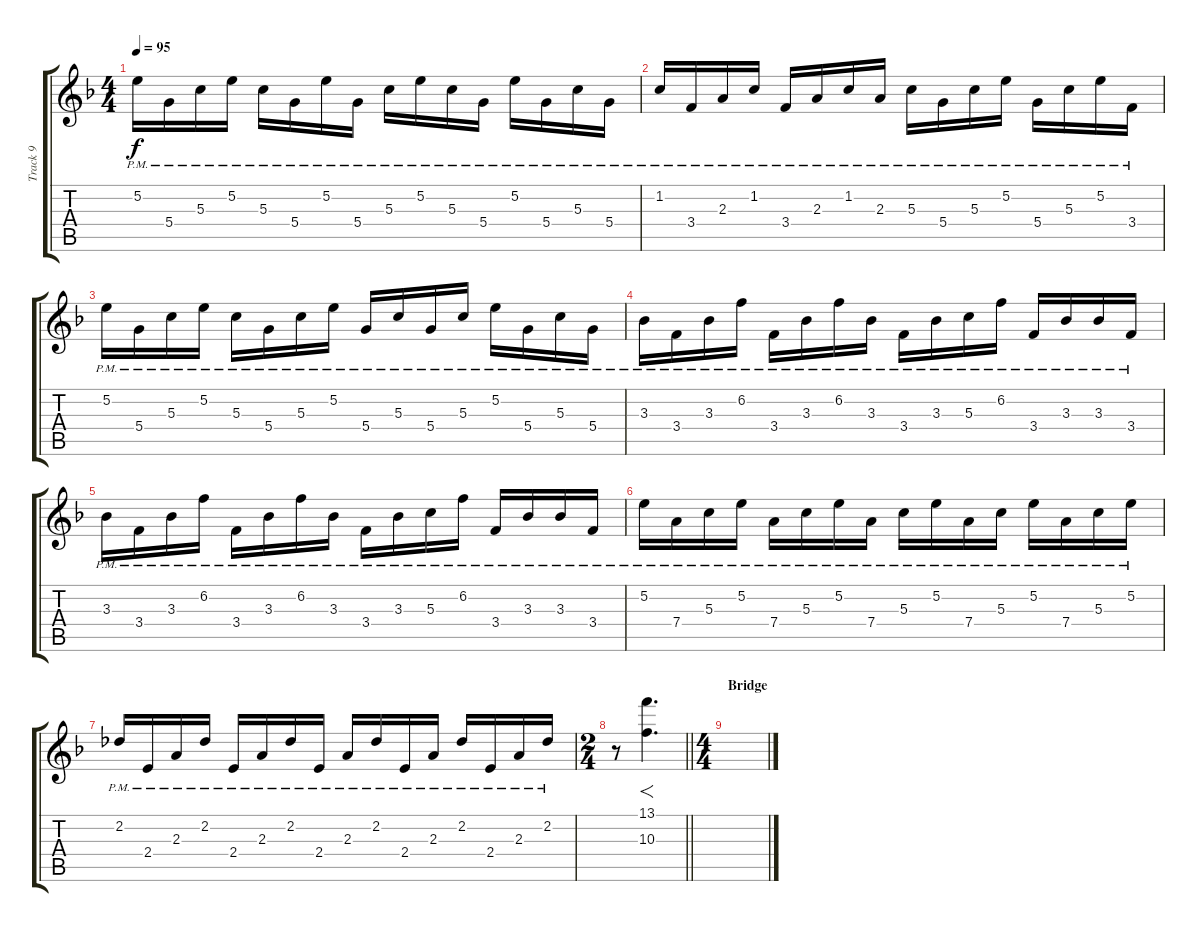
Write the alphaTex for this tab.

\track ("Track 9" "Track 9") {instrument electricguitarclean}
\staff {score tabs}
\tuning (E4 B3 G3 D3 A2 E2) {hide}
\ts (4 4)
\tempo 95
\clef g2
\ks f
5.2{pm}.16{dy f} 5.4{pm}.16 5.3{pm}.16 5.2{pm}.16 5.3{pm}.16 5.4{pm}.16 5.2{pm}.16 5.4{pm}.16 5.3{pm}.16 5.2{pm}.16 5.3{pm}.16 5.4{pm}.16 5.2{pm}.16 5.4{pm}.16 5.3{pm}.16 5.4{pm}.16 |
1.2{pm}.16 3.4{pm}.16 2.3{pm}.16 1.2{pm}.16 3.4{pm}.16 2.3{pm}.16 1.2{pm}.16 2.3{pm}.16 5.3{pm}.16 5.4{pm}.16 5.3{pm}.16 5.2{pm}.16 5.4{pm}.16 5.3{pm}.16 5.2{pm}.16 3.4{pm}.16 |
5.2{pm}.16 5.4{pm}.16 5.3{pm}.16 5.2{pm}.16 5.3{pm}.16 5.4{pm}.16 5.3{pm}.16 5.2{pm}.16 5.4{pm}.16 5.3{pm}.16 5.4{pm}.16 5.3{pm}.16 5.2{pm}.16 5.4{pm}.16 5.3{pm}.16 5.4{pm}.16 |
3.3{pm}.16 3.4{pm}.16 3.3{pm}.16 6.2{pm}.16 3.4{pm}.16 3.3{pm}.16 6.2{pm}.16 3.3{pm}.16 3.4{pm}.16 3.3{pm}.16 5.3{pm}.16 6.2{pm}.16 3.4{pm}.16 3.3{pm}.16 3.3{pm}.16 3.4{pm}.16 |
3.3{pm}.16 3.4{pm}.16 3.3{pm}.16 6.2{pm}.16 3.4{pm}.16 3.3{pm}.16 6.2{pm}.16 3.3{pm}.16 3.4{pm}.16 3.3{pm}.16 5.3{pm}.16 6.2{pm}.16 3.4{pm}.16 3.3{pm}.16 3.3{pm}.16 3.4{pm}.16 |
5.2{pm}.16 7.4{pm}.16 5.3{pm}.16 5.2{pm}.16 7.4{pm}.16 5.3{pm}.16 5.2{pm}.16 7.4{pm}.16 5.3{pm}.16 5.2{pm}.16 7.4{pm}.16 5.3{pm}.16 5.2{pm}.16 7.4{pm}.16 5.3{pm}.16 5.2{pm}.16 |
2.2{pm}.16 2.4{pm}.16 2.3{pm}.16 2.2{pm}.16 2.4{pm}.16 2.3{pm}.16 2.2{pm}.16 2.4{pm}.16 2.3{pm}.16 2.2{pm}.16 2.4{pm}.16 2.3{pm}.16 2.2{pm}.16 2.4{pm}.16 2.3{pm}.16 2.2{pm}.16 |
\ts (2 4)
\barLineRight lightlight
r.8{instrument reversecymbal} (13.1 10.3).4{f d} |
\ts (4 4)
\section ("" "Bridge")
